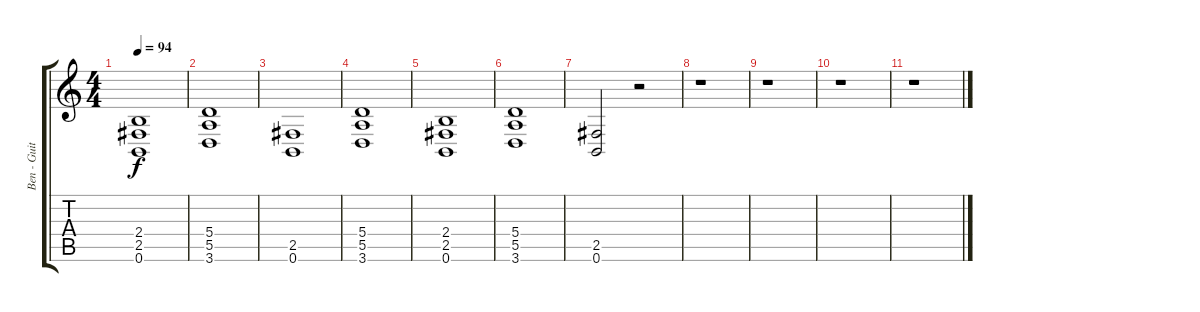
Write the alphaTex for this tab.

\track ("Ben - Guitare" "Ben - Guit") {instrument distortionguitar}
\staff {score tabs}
\tuning (B3 Gb3 D3 A2 E2 B1) {hide}
\ts (4 4)
\tempo 94
\clef g2
\ks c
(2.4 2.5 0.6).1{dy f} |
(5.4 5.5 3.6).1 |
(2.5 0.6).1 |
(5.4 5.5 3.6).1{volume 10 balance 2 instrument distortionguitar} |
(2.4 2.5 0.6).1 |
(5.4 5.5 3.6).1 |
(2.5 0.6).2 r.2 |
r.1 |
r.1 |
r.1 |
r.1
